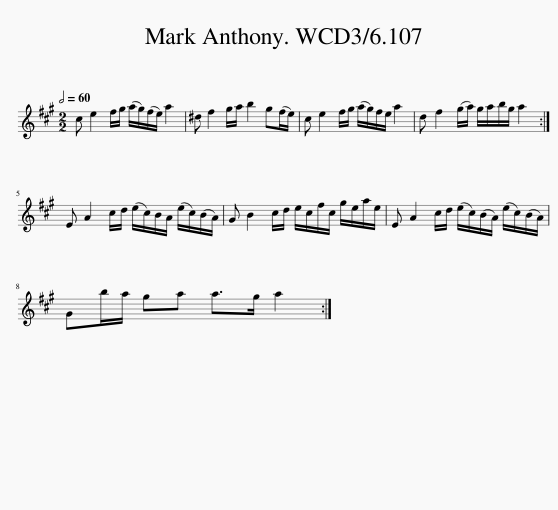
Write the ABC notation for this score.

X:1
L:1/8
Q:1/2=60
M:2/2
I:linebreak $
K:A
V:1 treble
V:1
 c e2 f/g/ (a/g/)(f/e/) a2 | ^d f2 g/a/ b2 g(f/e/) | c e2 f/g/ (a/g/)f/e/ a2 | d f2 (g/a/) g/a/b/g/ a2 :|$ E A2 c/d/ (e/c/)B/A/ (e/c/)(B/A/) | %5
 G B2 c/d/ e/c/f/c/ g/e/a/e/ | E A2 c/d/ (e/c/)(B/A/) (e/c/)(B/A/) |$ Gb/a/ ga a>g a2 :| %8
